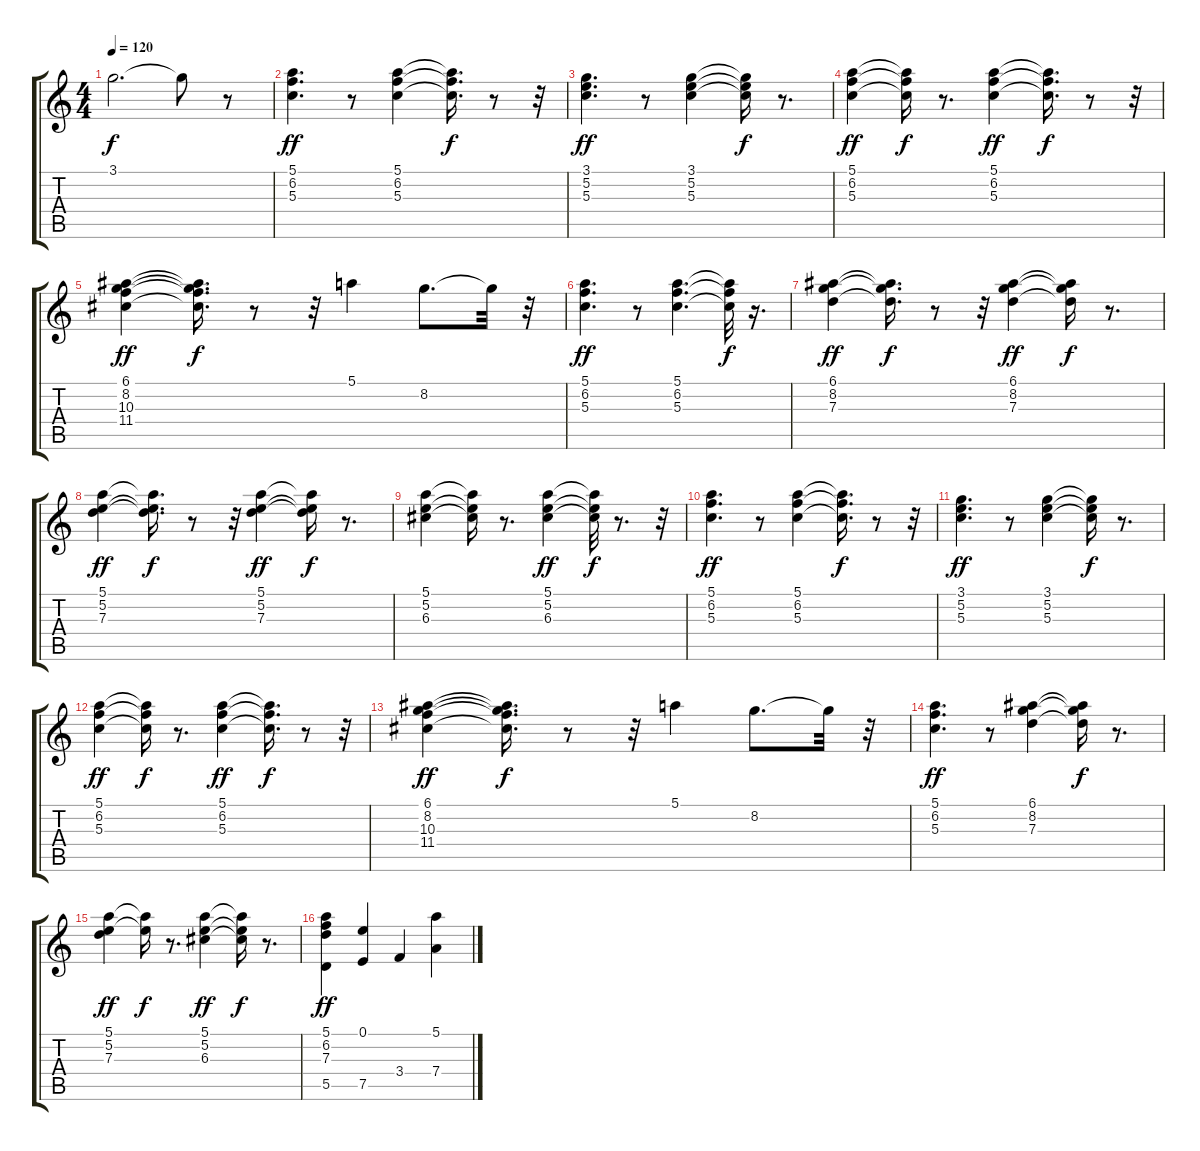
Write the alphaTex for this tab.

\track "" {instrument acousticguitarsteel}
\staff {score tabs}
\tuning (E4 B3 G3 D3 A2 E2) {hide}
\ts (4 4)
\tempo 120
\clef g2
\ks c
3.1{t}.2{d dy f} 3.1{t}.8 r.8 |
(5.1 6.2 5.3).4{d dy ff} r.8 (5.1 6.2 5.3).4 (5.1{t} 6.2{t} 5.3{t}).16{d dy f} r.8 r.32 |
(3.1 5.2 5.3).4{d dy ff} r.8 (3.1 5.2 5.3).4 (3.1{t} 5.2{t} 5.3{t}).16{dy f} r.8{d} |
(5.1 6.2 5.3).4{dy ff} (5.1{t} 6.2{t} 5.3{t}).16{dy f} r.8{d} (5.1 6.2 5.3).4{dy ff} (5.1{t} 6.2{t} 5.3{t}).16{d dy f} r.8 r.32 |
(6.1 8.2 10.3 11.4).4{dy ff} (6.1{t} 8.2{t} 10.3{t} 11.4{t}).16{d dy f} r.8 r.32 5.1.4 8.2.8{d} 8.2{t}.32 r.32 |
(5.1 6.2 5.3).4{d dy ff} r.8 (5.1 6.2 5.3).4{d} (5.1{t} 6.2{t} 5.3{t}).32{dy f} r.16{d} |
(6.1 8.2 7.3).4{dy ff} (6.1{t} 8.2{t} 7.3{t}).16{d dy f} r.8 r.32 (6.1 8.2 7.3).4{dy ff} (6.1{t} 8.2{t} 7.3{t}).16{dy f} r.8{d} |
(5.1 5.2 7.3).4{dy ff} (5.1{t} 5.2{t} 7.3{t}).16{d dy f} r.8 r.32 (5.1 5.2 7.3).4{dy ff} (5.1{t} 5.2{t} 7.3{t}).16{dy f} r.8{d} |
(5.1 5.2 6.3).4 (5.1{t} 5.2{t} 6.3{t}).16 r.8{d} (5.1 5.2 6.3).4{dy ff} (5.1{t} 5.2{t} 6.3{t}).32{dy f} r.8{d} r.32 |
(5.1 6.2 5.3).4{d dy ff} r.8 (5.1 6.2 5.3).4 (5.1{t} 6.2{t} 5.3{t}).16{d dy f} r.8 r.32 |
(3.1 5.2 5.3).4{d dy ff} r.8 (3.1 5.2 5.3).4 (3.1{t} 5.2{t} 5.3{t}).16{dy f} r.8{d} |
(5.1 6.2 5.3).4{dy ff} (5.1{t} 6.2{t} 5.3{t}).16{dy f} r.8{d} (5.1 6.2 5.3).4{dy ff} (5.1{t} 6.2{t} 5.3{t}).16{d dy f} r.8 r.32 |
(6.1 8.2 10.3 11.4).4{dy ff} (6.1{t} 8.2{t} 10.3{t} 11.4{t}).16{d dy f} r.8 r.32 5.1.4 8.2.8{d} 8.2{t}.32 r.32 |
(5.1 6.2 5.3).4{d dy ff} r.8 (6.1 8.2 7.3).4 (6.1{t} 8.2{t} 7.3{t}).16{dy f} r.8{d} |
(5.1 5.2 7.3).4{dy ff} (5.1{t} 5.2{t}).16{dy f} r.8{d} (5.1 5.2 6.3).4{dy ff} (5.1{t} 5.2{t} 6.3{t}).16{dy f} r.8{d} |
(5.1 6.2 7.3 5.5).4{dy ff} (0.1 7.5).4 3.4.4 (5.1 7.4).4
